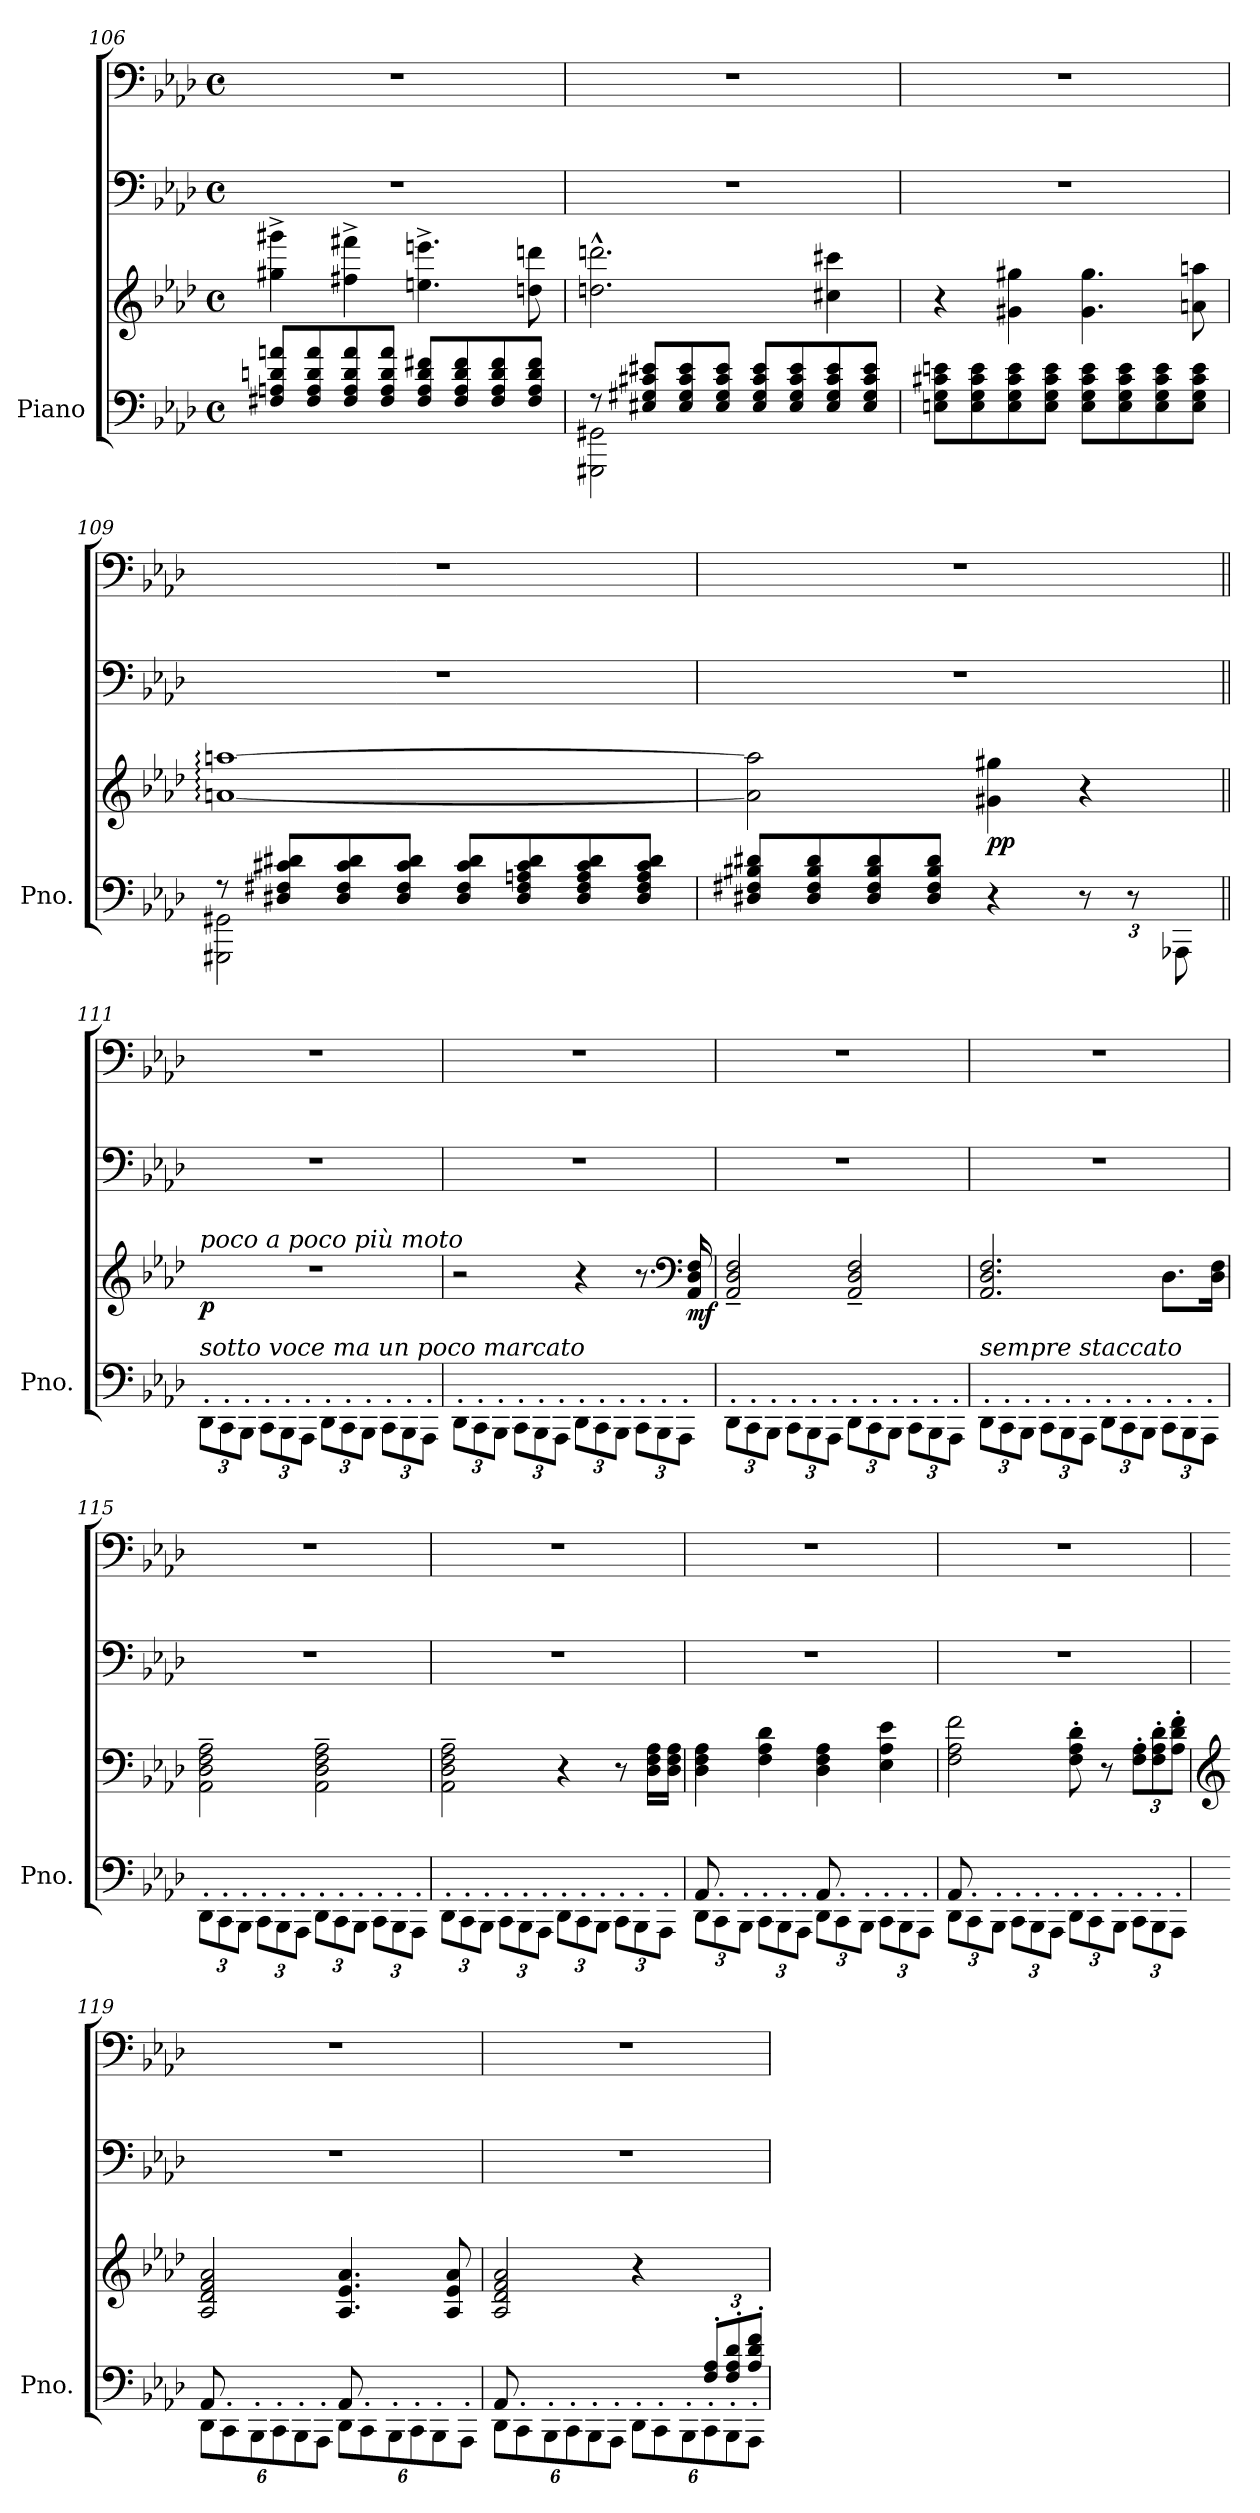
**kern	**kern	**kern	**kern	**dynam
*part1	*part1	*part1	*part1	*part1
*staff4	*staff3	*staff2	*staff1	*staff1/2/3/4
*I"Piano	*	*	*	*
*I'Pno.	*	*	*	*
*clefF4	*clefG2	*clefF4	*clefF4	*
*k[b-e-a-d-]	*k[b-e-a-d-]	*k[b-e-a-d-]	*k[b-e-a-d-]	*
*M4/4	*M4/4	*M4/4	*M4/4	*
*met(c)	*met(c)	*met(c)	*met(c)	*
*MM170	*MM170	*MM170	*MM170	*
=106	=106	=106	=106	=106
8F#X/ 8An/ 8dn/ 8an/L	4gg#X\^ 4ggg#X\^	1r	1r	.
8F#/ 8A/ 8d/ 8a/	.	.	.	.
8F#/ 8A/ 8d/ 8a/	4ff#X\^ 4fff#X\^	.	.	.
8F#/ 8A/ 8d/ 8a/J	.	.	.	.
8F#/ 8A/ 8d/ 8f#X/L	4.een\^ 4.eeen\^	.	.	.
8F#/ 8A/ 8d/ 8f#/	.	.	.	.
8F#/ 8A/ 8d/ 8f#/	.	.	.	.
8F#/ 8A/ 8d/ 8f#/J	8ddn\ 8dddn\	.	.	.
=107	=107	=107	=107	=107
*^	*	*	*	*
8r	2GGG#X\ 2GG#X\	2.ddn\^^ 2.dddn\^^	1r	1r	.
8E#X/ 8G#X/ 8c#X/ 8e#X/L	.	.	.	.	.
8E#/ 8G#/ 8c#/ 8e#/	.	.	.	.	.
8E#/ 8G#/ 8c#/ 8e#/J	.	.	.	.	.
8E#/ 8G#/ 8c#/ 8e#/L	2ryy	.	.	.	.
8E#/ 8G#/ 8c#/ 8e#/	.	.	.	.	.
8E#/ 8G#/ 8c#/ 8e#/	.	4cc#X\ 4ccc#X\	.	.	.
8E#/ 8G#/ 8c#/ 8e#/J	.	.	.	.	.
*v	*v	*	*	*	*
!!LO:LB:g=z
=108	=108	=108	=108	=108
8En\ 8G\ 8c#X\ 8en\L	4r	1r	1r	.
8E\ 8G\ 8c#\ 8e\	.	.	.	.
8E\ 8G\ 8c#\ 8e\	4g#X\ 4gg#X\	.	.	.
8E\ 8G\ 8c#\ 8e\J	.	.	.	.
8E\ 8G\ 8c#\ 8e\L	4.g#\ 4.gg#\	.	.	.
8E\ 8G\ 8c#\ 8e\	.	.	.	.
8E\ 8G\ 8c#\ 8e\	.	.	.	.
8E\ 8G\ 8c#\ 8e\J	8an\ 8aan\	.	.	.
=109	=109	=109	=109	=109
*^	*	*	*	*
8r	2GGG#X\ 2GG#X\	[1an: [1aan:	1r	1r	.
8D#X/ 8F#X/ 8c#X/ 8d#X/L	.	.	.	.	.
8D#/ 8F#/ 8c#/ 8d#/	.	.	.	.	.
8D#/ 8F#/ 8c#/ 8d#/J	.	.	.	.	.
8D#/ 8F#/ 8c#/ 8d#/L	2ryy	.	.	.	.
8D#/ 8F#/ 8An/ 8c#/ 8d#/	.	.	.	.	.
8D#/ 8F#/ 8A/ 8c#/ 8d#/	.	.	.	.	.
8D#/ 8F#/ 8A/ 8c#/ 8d#/J	.	.	.	.	.
*v	*v	*	*	*	*
=110	=110	=110	=110	=110
8D#X/ 8F#X/ 8B#X/ 8d#X/L	2a\] 2aa\]	1r	1r	.
8D#/ 8F#/ 8B#/ 8d#/	.	.	.	.
8D#/ 8F#/ 8B#/ 8d#/	.	.	.	.
8D#/ 8F#/ 8B#/ 8d#/J	.	.	.	.
!	!	!	!	!LO:DY:b=3
4r	4g#X\ 4gg#X\	.	.	pp
*Xbrackettup	*	*	*	*
12r	4r	.	.	.
12r	.	.	.	.
12AAA-X\	.	.	.	.
!!LO:PB:g=z
=111||	=111||	=111||	=111||	=111||
*	*	*	*MM120	*
!	!LO:TX:a:i:t=poco a poco più moto	!	!	!
!LO:TX:a:i:t=sotto voce ma un poco marcato	!	!	!	!
!	!	!	!	!LO:DY:b=3
12DD-'\L	1r	1r	1r	p
12CC'\	.	.	.	.
12BBB-'\J	.	.	.	.
12CC'\L	.	.	.	.
12BBB-'\	.	.	.	.
12AAA-'\J	.	.	.	.
12DD-'\L	.	.	.	.
12CC'\	.	.	.	.
12BBB-'\J	.	.	.	.
12CC'\L	.	.	.	.
12BBB-'\	.	.	.	.
12AAA-'\J	.	.	.	.
=112	=112	=112	=112	=112
12DD-'\L	2r	1r	1r	.
12CC'\	.	.	.	.
12BBB-'\J	.	.	.	.
12CC'\L	.	.	.	.
12BBB-'\	.	.	.	.
12AAA-'\J	.	.	.	.
12DD-'\L	4r	.	.	.
12CC'\	.	.	.	.
12BBB-'\J	.	.	.	.
12CC'\L	8.r	.	.	.
12BBB-'\	.	.	.	.
12AAA-'\J	.	.	.	.
*	*clefF4	*	*	*
!	!	!	!	!LO:DY:b=3
.	16AA-/ 16D-/ 16F/	.	.	mf
=113	=113	=113	=113	=113
12DD-'\L	2AA-/~ 2D-/~ 2F/~	1r	1r	.
12CC'\	.	.	.	.
12BBB-'\J	.	.	.	.
12CC'\L	.	.	.	.
12BBB-'\	.	.	.	.
12AAA-'\J	.	.	.	.
12DD-'\L	2AA-/~ 2D-/~ 2F/~	.	.	.
12CC'\	.	.	.	.
12BBB-'\J	.	.	.	.
12CC'\L	.	.	.	.
12BBB-'\	.	.	.	.
12AAA-'\J	.	.	.	.
!!LO:LB:g=z
=114	=114	=114	=114	=114
!LO:TX:a:i:t=sempre staccato	!	!	!	!
12DD-'\L	2.AA-/ 2.D-/ 2.F/	1r	1r	.
12CC'\	.	.	.	.
12BBB-'\J	.	.	.	.
12CC'\L	.	.	.	.
12BBB-'\	.	.	.	.
12AAA-'\J	.	.	.	.
12DD-'\L	.	.	.	.
12CC'\	.	.	.	.
12BBB-'\J	.	.	.	.
12CC'\L	8.D-\L	.	.	.
12BBB-'\	.	.	.	.
12AAA-'\J	.	.	.	.
.	16D-\ 16F\Jk	.	.	.
=115	=115	=115	=115	=115
12DD-'\L	2AA-\~ 2D-\~ 2F\~ 2A-\~	1r	1r	.
12CC'\	.	.	.	.
12BBB-'\J	.	.	.	.
12CC'\L	.	.	.	.
12BBB-'\	.	.	.	.
12AAA-'\J	.	.	.	.
12DD-'\L	2AA-\~ 2D-\~ 2F\~ 2A-\~	.	.	.
12CC'\	.	.	.	.
12BBB-'\J	.	.	.	.
12CC'\L	.	.	.	.
12BBB-'\	.	.	.	.
12AAA-'\J	.	.	.	.
=116	=116	=116	=116	=116
12DD-'\L	2AA-\~ 2D-\~ 2F\~ 2A-\~	1r	1r	.
12CC'\	.	.	.	.
12BBB-'\J	.	.	.	.
12CC'\L	.	.	.	.
12BBB-'\	.	.	.	.
12AAA-'\J	.	.	.	.
12DD-'\L	4r	.	.	.
12CC'\	.	.	.	.
12BBB-'\J	.	.	.	.
12CC'\L	8r	.	.	.
12BBB-'\	.	.	.	.
.	16D-\ 16F\ 16A-\LL	.	.	.
12AAA-'\J	.	.	.	.
.	16D-\ 16F\ 16A-\JJ	.	.	.
!!LO:LB:g=z
=117	=117	=117	=117	=117
*^	*	*	*	*
12DD-'\L	8AA-/	4D-\ 4F\ 4A-\	1r	1r	.
12CC'\	.	.	.	.	.
.	8ryy	.	.	.	.
12BBB-'\J	.	.	.	.	.
12CC'\L	4ryy	4F\ 4A-\ 4d-\	.	.	.
12BBB-'\	.	.	.	.	.
12AAA-'\J	.	.	.	.	.
12DD-'\L	8AA-/	4D-\ 4F\ 4A-\	.	.	.
12CC'\	.	.	.	.	.
.	8ryy	.	.	.	.
12BBB-'\J	.	.	.	.	.
12CC'\L	4ryy	4E-\ 4A-\ 4e-\	.	.	.
12BBB-'\	.	.	.	.	.
12AAA-'\J	.	.	.	.	.
=118	=118	=118	=118	=118	=118
12DD-'\L	8AA-/	2F\ 2A-\ 2f\	1r	1r	.
12CC'\	.	.	.	.	.
.	8ryy	.	.	.	.
12BBB-'\J	.	.	.	.	.
12CC'\L	4ryy	.	.	.	.
12BBB-'\	.	.	.	.	.
12AAA-'\J	.	.	.	.	.
12DD-'\L	8ryy	8F\' 8A-\' 8d-\'	.	.	.
12CC'\	.	.	.	.	.
.	8ryy	8r	.	.	.
12BBB-'\J	.	.	.	.	.
*	*	*Xbrackettup	*	*	*
12CC'\L	4ryy	12F\' 12A-\'L	.	.	.
12BBB-'\	.	12F\' 12A-\' 12d-\'	.	.	.
12AAA-'\J	.	12A-\' 12d-\' 12f\'J	.	.	.
=119	=119	=119	=119	=119	=119
*	*	*clefG2	*	*	*
12DD-'\L	8AA-/	2A-/ 2d-/ 2f/ 2a-/	1r	1r	.
12CC'\	.	.	.	.	.
.	8ryy	.	.	.	.
12BBB-'\	.	.	.	.	.
12CC'\	4ryy	.	.	.	.
12BBB-'\	.	.	.	.	.
12AAA-'\J	.	.	.	.	.
12DD-'\L	8AA-/	4.A-/ 4.e-/ 4.a-/	.	.	.
12CC'\	.	.	.	.	.
.	8ryy	.	.	.	.
12BBB-'\	.	.	.	.	.
12CC'\	4ryy	.	.	.	.
12BBB-'\	.	.	.	.	.
.	.	8A-/ 8e-/ 8a-/	.	.	.
12AAA-'\J	.	.	.	.	.
!!LO:LB:g=z
=120	=120	=120	=120	=120	=120
*	*^	*	*	*	*
12DD-'\L	8AA-/	2.ryy	2A-/ 2d-/ 2f/ 2a-/	1r	1r	.
12CC'\	.	.	.	.	.	.
.	8ryy	.	.	.	.	.
12BBB-'\	.	.	.	.	.	.
12CC'\	4ryy	.	.	.	.	.
12BBB-'\	.	.	.	.	.	.
12AAA-'\J	.	.	.	.	.	.
12DD-'\L	8ryy	.	4r	.	.	.
12CC'\	.	.	.	.	.	.
.	8ryy	.	.	.	.	.
12BBB-'\	.	.	.	.	.	.
12CC'\	4ryy	12F/' 12A-/'L	4ryy	.	.	.
12BBB-'\	.	12F/' 12A-/' 12d-/'	.	.	.	.
12AAA-'\J	.	12A-/' 12d-/' 12f/'J	.	.	.	.
*v	*v	*v	*	*	*	*
=	=	=	=	=
*-	*-	*-	*-	*-
